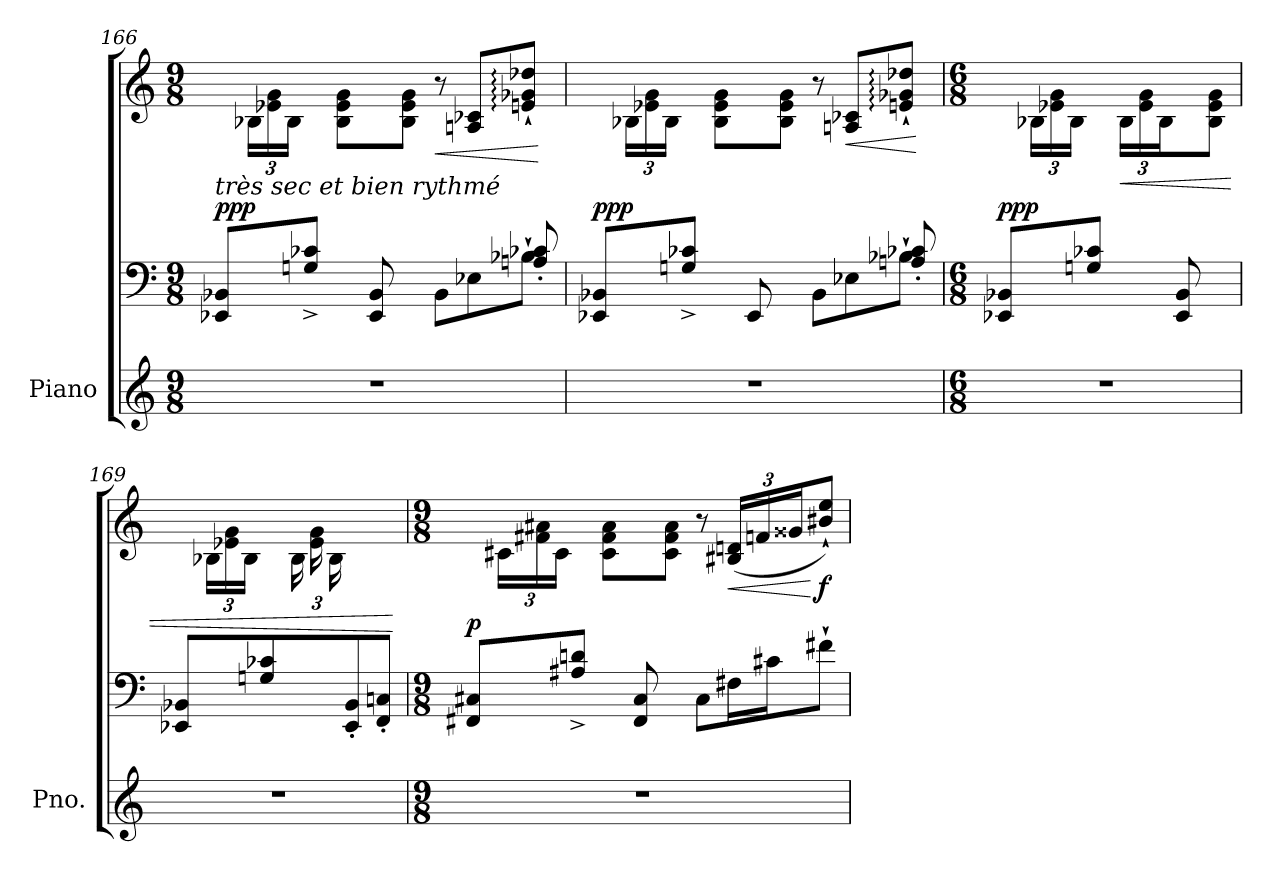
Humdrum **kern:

**kern	**kern	**kern	**dynam
*part1	*part1	*part1	*part1
*staff3	*staff2	*staff1	*staff1/2/3
*I"Piano	*	*	*
*I'Pno.	*	*	*
*clefG2	*clefF4	*clefG2	*
*k[]	*k[]	*k[]	*
*M9/8	*M9/8	*M9/8	*
=166	=166	=166	=166
*	*^	*^	*
!	!LO:TX:a:i:t=très sec et bien rythmé	!	!	!	!
!	!	!	!	!	!LO:DY:a=2
8%9r	8EE-X/ 8BB-X/L	2ryy	2ryy	8ryy	ppp
*	*	*	*	*Xbrackettup	*
.	8ryy	.	.	24B-X\L	.
.	.	.	.	24e-X\ 24g\	.
.	.	.	.	24B-\J	.
.	8Gn/^ 8c-X/^J	.	.	8ryy	.
.	8ryy	.	.	8B-\ 8e-\ 8g\L	.
.	8EE-/ 8BB-/	4ryy	4ryy	8ryy	.
.	8ryy	.	.	8B-\ 8e-\ 8g\J	.
!	!	!	!	!	!LO:HP:b
.	8BB-\L	4ryy	8r	4.ryy	<
.	8E-X\	.	8An/ 8c-X/L	.	.
.	8B-X`\J	8An/' 8c-X/'	8e/:` 8g-X/:` 8dd-X/:`J	.	.
*	*v	*v	*	*	*
*	*	*v	*v	*
.	.	.	[
!!LO:LB:g=z
=167	=167	=167	=167
*	*^	*^	*
!	!	!	!	!	!LO:DY:a=2
8%9r	8EE-X/ 8BB-X/L	2ryy	2ryy	8ryy	ppp
.	8ryy	.	.	24B-X\L	.
.	.	.	.	24e-X\ 24g\	.
.	.	.	.	24B-\J	.
.	8Gn/^ 8c-X/^J	.	.	8ryy	.
.	8ryy	.	.	8B-\ 8e-\ 8g\L	.
.	8EE-/	4ryy	4ryy	8ryy	.
.	8ryy	.	.	8B-\ 8e-\ 8g\J	.
.	8BB-\L	4ryy	8r	4.ryy	.
!	!	!	!	!	!LO:HP:b
.	8E-X\	.	8An/ 8c-X/L	.	<
.	8B-X`\J	8An/' 8c-X/'	8e/:` 8g-X/:` 8dd-X/:`J	.	.
*	*v	*v	*	*	*
*	*	*v	*v	*
.	.	.	[
=168	=168	=168	=168
*M6/8	*M6/8	*M6/8	*
*	*	*^	*
!	!	!	!	!LO:DY:a=2
2.r	8EE-X/ 8BB-X/L	2.ryy	8ryy	ppp
.	8ryy	.	24B-X\L	.
.	.	.	24e-X\ 24g\	.
.	.	.	24B-\J	.
.	8Gn/ 8c-X/J	.	8ryy	.
!	!	!	!	!LO:HP:b
.	8ryy	.	24B-\LL	<
.	.	.	24e-\ 24g\	.
.	.	.	24B-\J	.
.	8EE-/ 8BB-/	.	8ryy	.
.	8ryy	.	8B-\ 8e-\ 8g\J	.
=169	=169	=169	=169	=169
2.r	8EE-X/ 8BB-X/L	2.ryy	8ryy	.
.	8ryy	.	24B-X\L	.
.	.	.	24e-X\ 24g\	.
.	.	.	24B-\J	.
.	8Gn/ 8c-X/J	.	8ryy	.
.	8ryy	.	24B-\LL	.
.	.	.	24e-\ 24g\	.
.	.	.	24B-\J	.
.	8EE-/' 8BB-/'	.	4ryy	.
.	8FF/' 8Cn/'J	.	.	.
*	*	*v	*v	*
.	.	.	[
!!LO:PB:g=z
=170	=170	=170	=170
*M9/8	*M9/8	*M9/8	*
*	*	*^	*
!	!	!	!	!LO:DY:a=2
8%9r	8FF#X/ 8C#X/L	2ryy	8ryy	p
.	8ryy	.	24c#X\L	.
.	.	.	24f#X\ 24a#X\	.
.	.	.	24c#\J	.
.	8A#X/^ 8dn/^J	.	8ryy	.
.	8ryy	.	8c#\ 8f#\ 8a#\L	.
.	8FF#/ 8C#/	4ryy	8ryy	.
.	8ryy	.	8c#\ 8f#\ 8a#\J	.
.	8C#\L	8r	4.ryy	.
!	!	!	!	!LO:HP:b
.	16F#X\L	(24B#X/ 24dn/LL	.	<
.	.	24f/	.	.
.	16c#X\J	.	.	.
.	.	24g##X/J	.	.
!	!	!	!	!LO:DY:n=1:b
.	8f#X`\J	8b#X/` 8ee/`J)	.	[ f
*	*	*v	*v	*
=	=	=	=
*-	*-	*-	*-
